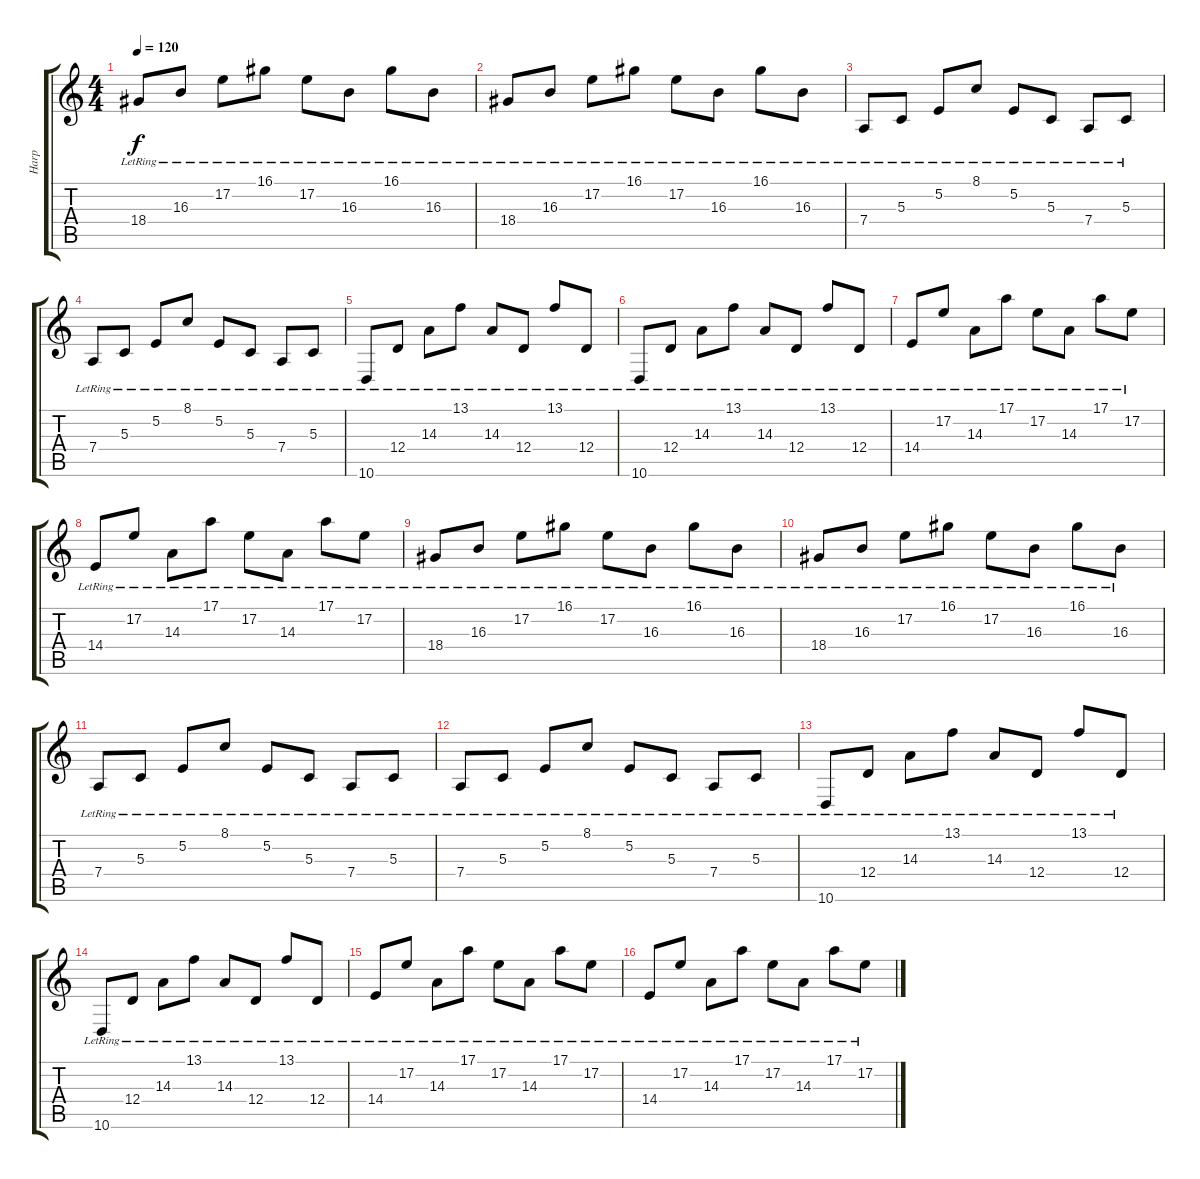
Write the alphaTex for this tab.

\track ("Harp" "Harp") {instrument orchestralharp}
\staff {score tabs}
\tuning (E4 B3 G3 D3 A2 E2) {hide}
\ts (4 4)
\tempo 120
\clef g2
\ks c
18.4{lr}.8{dy f} 16.3{lr}.8 17.2{lr}.8 16.1{lr}.8 17.2{lr}.8 16.3{lr}.8 16.1{lr}.8 16.3{lr}.8 |
18.4{lr}.8 16.3{lr}.8 17.2{lr}.8 16.1{lr}.8 17.2{lr}.8 16.3{lr}.8 16.1{lr}.8 16.3{lr}.8 |
7.4{lr}.8 5.3{lr}.8 5.2{lr}.8 8.1{lr}.8 5.2{lr}.8 5.3{lr}.8 7.4{lr}.8 5.3{lr}.8 |
7.4{lr}.8 5.3{lr}.8 5.2{lr}.8 8.1{lr}.8 5.2{lr}.8 5.3{lr}.8 7.4{lr}.8 5.3{lr}.8 |
10.6{lr}.8 12.4{lr}.8 14.3{lr}.8 13.1{lr}.8 14.3{lr}.8 12.4{lr}.8 13.1{lr}.8 12.4{lr}.8 |
10.6{lr}.8 12.4{lr}.8 14.3{lr}.8 13.1{lr}.8 14.3{lr}.8 12.4{lr}.8 13.1{lr}.8 12.4{lr}.8 |
14.4{lr}.8 17.2{lr}.8 14.3{lr}.8 17.1{lr}.8 17.2{lr}.8 14.3{lr}.8 17.1{lr}.8 17.2{lr}.8 |
14.4{lr}.8 17.2{lr}.8 14.3{lr}.8 17.1{lr}.8 17.2{lr}.8 14.3{lr}.8 17.1{lr}.8 17.2{lr}.8 |
18.4{lr}.8 16.3{lr}.8 17.2{lr}.8 16.1{lr}.8 17.2{lr}.8 16.3{lr}.8 16.1{lr}.8 16.3{lr}.8 |
18.4{lr}.8 16.3{lr}.8 17.2{lr}.8 16.1{lr}.8 17.2{lr}.8 16.3{lr}.8 16.1{lr}.8 16.3{lr}.8 |
7.4{lr}.8 5.3{lr}.8 5.2{lr}.8 8.1{lr}.8 5.2{lr}.8 5.3{lr}.8 7.4{lr}.8 5.3{lr}.8 |
7.4{lr}.8 5.3{lr}.8 5.2{lr}.8 8.1{lr}.8 5.2{lr}.8 5.3{lr}.8 7.4{lr}.8 5.3{lr}.8 |
10.6{lr}.8 12.4{lr}.8 14.3{lr}.8 13.1{lr}.8 14.3{lr}.8 12.4{lr}.8 13.1{lr}.8 12.4{lr}.8 |
10.6{lr}.8 12.4{lr}.8 14.3{lr}.8 13.1{lr}.8 14.3{lr}.8 12.4{lr}.8 13.1{lr}.8 12.4{lr}.8 |
14.4{lr}.8 17.2{lr}.8 14.3{lr}.8 17.1{lr}.8 17.2{lr}.8 14.3{lr}.8 17.1{lr}.8 17.2{lr}.8 |
14.4{lr}.8 17.2{lr}.8 14.3{lr}.8 17.1{lr}.8 17.2{lr}.8 14.3{lr}.8 17.1{lr}.8 17.2{lr}.8
